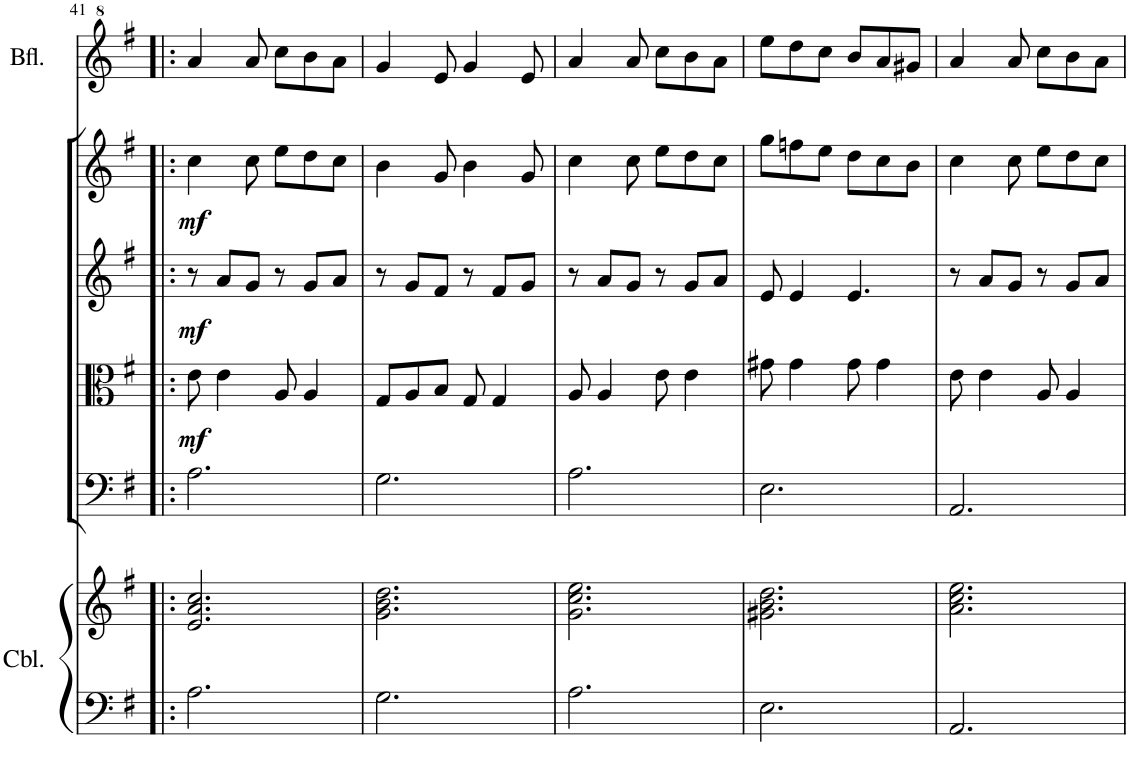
**kern	**kern	**kern	**kern	**dynam	**kern	**dynam	**kern	**dynam	**kern
*part6	*part6	*part5	*part4	*part4	*part3	*part3	*part2	*part2	*part1
*staff7	*staff6	*staff5	*staff4	*staff4	*staff3	*staff3	*staff2	*staff2	*staff1
*I"Cembalo	*	*I"Violoncello	*I"Viola	*	*I"Violin II	*	*I"Violin I	*	*I"Blockflöte
*I'Cbl.	*	*I'Vc	*I'Vla	*	*I'Vln	*	*I'Vln	*	*I'Bfl.
!!LO:PB:g=z
*clefF4	*clefG2	*clefF4	*clefC3	*	*clefG2	*	*clefG2	*	*clefG^2
*k[f#]	*k[f#]	*k[f#]	*k[f#]	*	*k[f#]	*	*k[f#]	*	*k[f#]
*M6/8	*M6/8	*M6/8	*M6/8	*	*M6/8	*	*M6/8	*	*M6/8
=41!|:	=41!|:	=41!|:	=41!|:	=41!|:	=41!|:	=41!|:	=41!|:	=41!|:	=41!|:
!	!	!	!	!LO:DY:b	!	!LO:DY:b	!	!LO:DY:b	!
2.A\	2.e/ 2.a/ 2.cc/	2.A\	8e\	mf	8r	mf	4cc\	mf	4aa/
.	.	.	4e\	.	8a/L	.	.	.	.
.	.	.	.	.	8g/J	.	8cc\	.	8aa/
.	.	.	8A/	.	8r	.	8ee\L	.	8ccc\L
.	.	.	4A/	.	8g/L	.	8dd\	.	8bb\
.	.	.	.	.	8a/J	.	8cc\J	.	8aa\J
=42	=42	=42	=42	=42	=42	=42	=42	=42	=42
2.G\	2.g\ 2.b\ 2.dd\	2.G\	8G/L	.	8r	.	4b\	.	4gg/
.	.	.	8A/	.	8g/L	.	.	.	.
.	.	.	8B/J	.	8f#/J	.	8g/	.	8ee/
.	.	.	8G/	.	8r	.	4b\	.	4gg/
.	.	.	4G/	.	8f#/L	.	.	.	.
.	.	.	.	.	8g/J	.	8g/	.	8ee/
=43	=43	=43	=43	=43	=43	=43	=43	=43	=43
2.A\	2.g\ 2.cc\ 2.ee\	2.A\	8A/	.	8r	.	4cc\	.	4aa/
.	.	.	4A/	.	8a/L	.	.	.	.
.	.	.	.	.	8g/J	.	8cc\	.	8aa/
.	.	.	8e\	.	8r	.	8ee\L	.	8ccc\L
.	.	.	4e\	.	8g/L	.	8dd\	.	8bb\
.	.	.	.	.	8a/J	.	8cc\J	.	8aa\J
=44	=44	=44	=44	=44	=44	=44	=44	=44	=44
2.E\	2.g#X\ 2.b\ 2.dd\	2.E\	8g#X\	.	8e/	.	8gg\L	.	8eee\L
.	.	.	4g#\	.	4e/	.	8ffn\	.	8ddd\
.	.	.	.	.	.	.	8ee\J	.	8ccc\J
.	.	.	8g#\	.	4.e/	.	8dd\L	.	8bb/L
.	.	.	4g#\	.	.	.	8cc\	.	8aa/
.	.	.	.	.	.	.	8b\J	.	8gg#X/J
=45	=45	=45	=45	=45	=45	=45	=45	=45	=45
2.AA/	2.a\ 2.cc\ 2.ee\	2.AA/	8e\	.	8r	.	4cc\	.	4aa/
.	.	.	4e\	.	8a/L	.	.	.	.
.	.	.	.	.	8g/J	.	8cc\	.	8aa/
.	.	.	8A/	.	8r	.	8ee\L	.	8ccc\L
.	.	.	4A/	.	8g/L	.	8dd\	.	8bb\
.	.	.	.	.	8a/J	.	8cc\J	.	8aa\J
=	=	=	=	=	=	=	=	=	=
*-	*-	*-	*-	*-	*-	*-	*-	*-	*-
